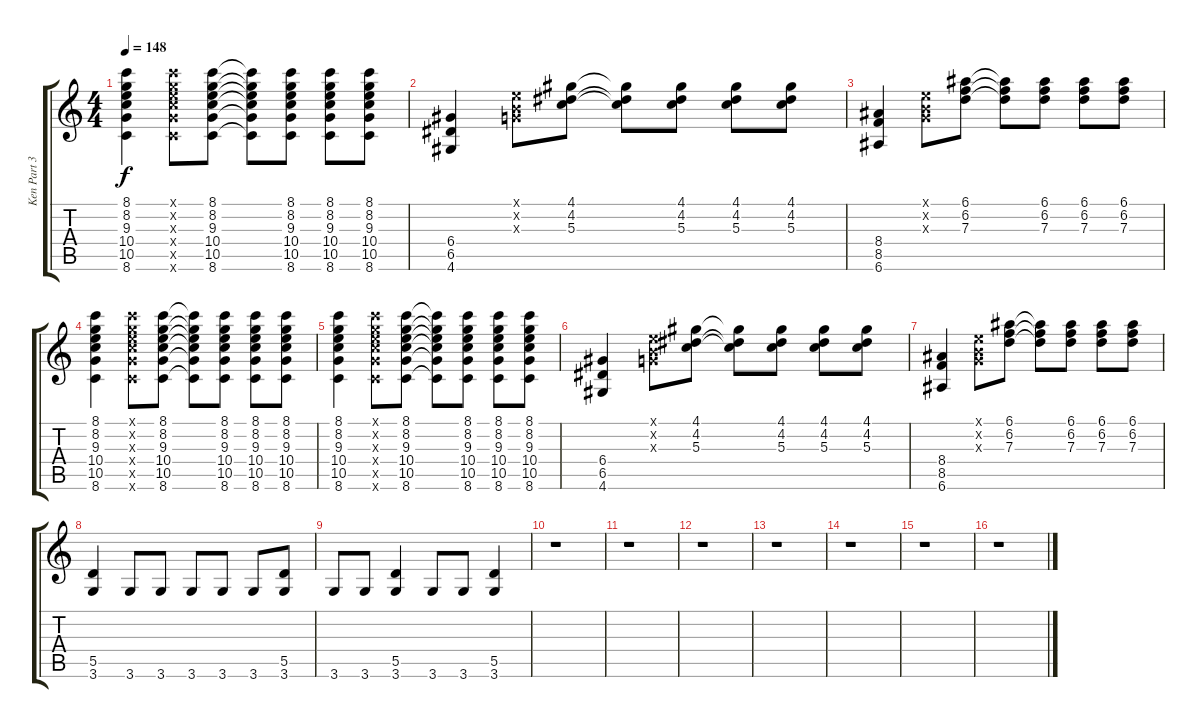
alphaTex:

\track ("Ken Part 3" "Ken Part 3") {instrument distortionguitar}
\staff {score tabs}
\tuning (E4 B3 G3 D3 A2 E2) {hide}
\ts (4 4)
\tempo 148
\clef g2
\ks c
(8.1 8.2 9.3 10.4 10.5 8.6).4{dy f} (8.1{x} 8.2{x} 9.3{x} 10.4{x} 10.5{x} 8.6{x}).8 (8.1 8.2 9.3 10.4 10.5 8.6).8 (8.1{t} 8.2{t} 9.3{t} 10.4{t} 10.5{t} 8.6{t}).8 (8.1 8.2 9.3 10.4 10.5 8.6).8 (8.1 8.2 9.3 10.4 10.5 8.6).8 (8.1 8.2 9.3 10.4 10.5 8.6).8 |
(6.4 6.5 4.6).4 (0.1{x} 0.2{x} 0.3{x}).8 (4.1 4.2 5.3).8 (4.1{t} 4.2{t} 5.3{t}).8 (4.1 4.2 5.3).8 (4.1 4.2 5.3).8 (4.1 4.2 5.3).8 |
(8.4 8.5 6.6).4 (0.1{x} 0.2{x} 0.3{x}).8 (6.1 6.2 7.3).8 (6.1{t} 6.2{t} 7.3{t}).8 (6.1 6.2 7.3).8 (6.1 6.2 7.3).8 (6.1 6.2 7.3).8 |
(8.1 8.2 9.3 10.4 10.5 8.6).4 (8.1{x} 8.2{x} 9.3{x} 10.4{x} 10.5{x} 8.6{x}).8 (8.1 8.2 9.3 10.4 10.5 8.6).8 (8.1{t} 8.2{t} 9.3{t} 10.4{t} 10.5{t} 8.6{t}).8 (8.1 8.2 9.3 10.4 10.5 8.6).8 (8.1 8.2 9.3 10.4 10.5 8.6).8 (8.1 8.2 9.3 10.4 10.5 8.6).8 |
(8.1 8.2 9.3 10.4 10.5 8.6).4 (8.1{x} 8.2{x} 9.3{x} 10.4{x} 10.5{x} 8.6{x}).8 (8.1 8.2 9.3 10.4 10.5 8.6).8 (8.1{t} 8.2{t} 9.3{t} 10.4{t} 10.5{t} 8.6{t}).8 (8.1 8.2 9.3 10.4 10.5 8.6).8 (8.1 8.2 9.3 10.4 10.5 8.6).8 (8.1 8.2 9.3 10.4 10.5 8.6).8 |
(6.4 6.5 4.6).4 (0.1{x} 0.2{x} 0.3{x}).8 (4.1 4.2 5.3).8 (4.1{t} 4.2{t} 5.3{t}).8 (4.1 4.2 5.3).8 (4.1 4.2 5.3).8 (4.1 4.2 5.3).8 |
(8.4 8.5 6.6).4 (0.1{x} 0.2{x} 0.3{x}).8 (6.1 6.2 7.3).8 (6.1{t} 6.2{t} 7.3{t}).8 (6.1 6.2 7.3).8 (6.1 6.2 7.3).8 (6.1 6.2 7.3).8 |
(5.5 3.6).4 3.6.8 3.6.8 3.6.8 3.6.8 3.6.8 (5.5 3.6).8 |
3.6.8 3.6.8 (5.5 3.6).4 3.6.8 3.6.8 (5.5 3.6).4 |
r.1 |
r.1 |
r.1 |
r.1 |
r.1 |
r.1 |
r.1
